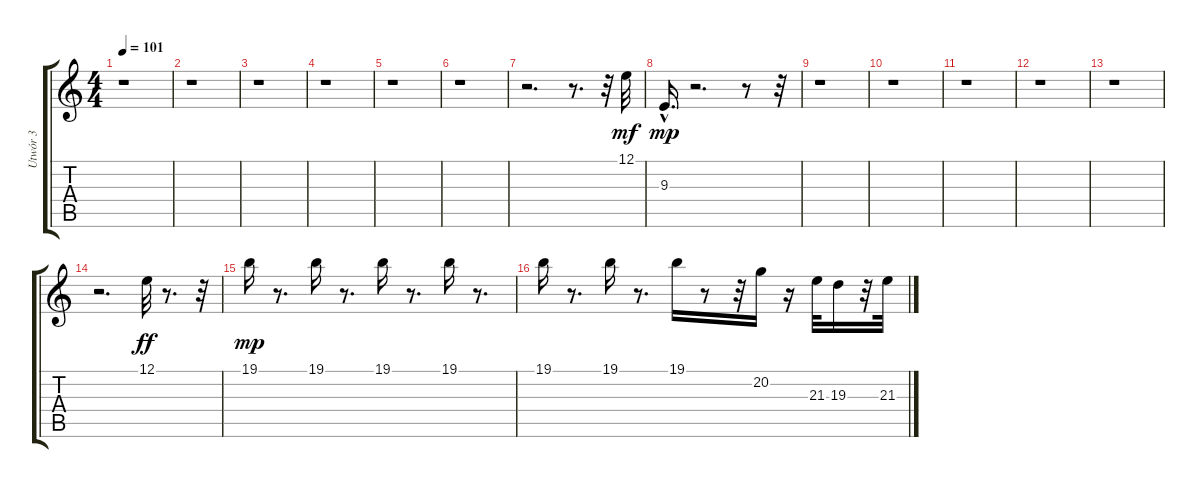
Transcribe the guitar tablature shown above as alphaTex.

\track ("Utwór 3" "Utwór 3") {instrument stringensemble1}
\staff {score tabs}
\tuning (E4 B3 G3 D3 A2 E2) {hide}
\ts (4 4)
\tempo 101
\clef g2
\ks c
r.1{dy mp} |
r.1 |
r.1 |
r.1 |
r.1 |
r.1 |
r.2{d} r.8{d} r.32 12.1.32{dy mf instrument synthdrum} |
9.3{hac}.16{d dy mp} r.2{d} r.8 r.32 |
r.1 |
r.1 |
r.1 |
r.1 |
r.1 |
r.2{d} 12.1.32{dy ff} r.8{d} r.32 |
19.1.16{dy mp instrument stringensemble1} r.8{d} 19.1.16 r.8{d} 19.1.16 r.8{d} 19.1.16 r.8{d} |
19.1.16 r.8{d} 19.1.16 r.8{d} 19.1.16 r.8 r.32 20.2.16 r.16 21.3.32 19.3.16 r.32 21.3.32
